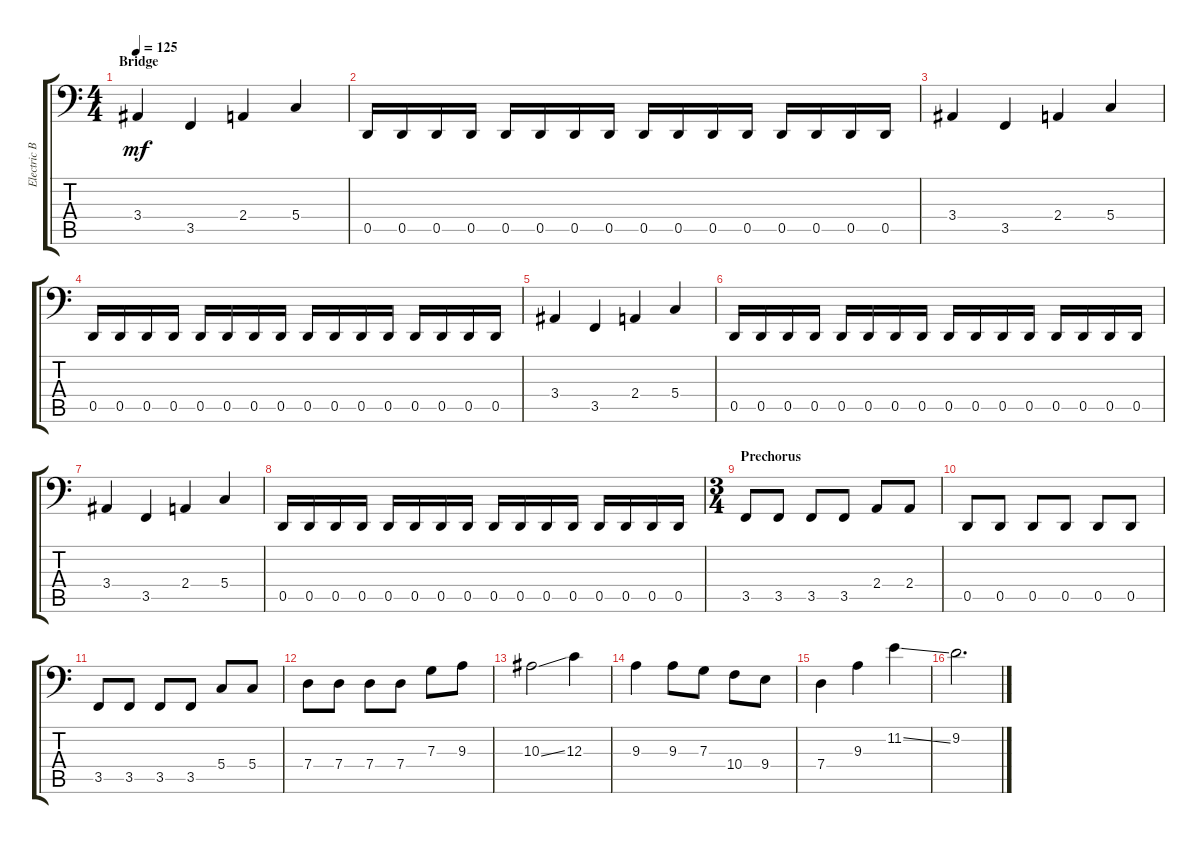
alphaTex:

\track ("Electric Bass" "Electric B") {instrument electricbassfinger}
\staff {score tabs}
\tuning (Bb2 F2 C2 G1 D1 G0) {hide}
\ts (4 4)
\section ("" "Bridge")
\tempo 125
\clef f4
\ks c
3.4.4{dy mf} 3.5.4 2.4.4 5.4.4 |
0.5.16 0.5.16 0.5.16 0.5.16 0.5.16 0.5.16 0.5.16 0.5.16 0.5.16 0.5.16 0.5.16 0.5.16 0.5.16 0.5.16 0.5.16 0.5.16 |
3.4.4 3.5.4 2.4.4 5.4.4 |
0.5.16 0.5.16 0.5.16 0.5.16 0.5.16 0.5.16 0.5.16 0.5.16 0.5.16 0.5.16 0.5.16 0.5.16 0.5.16 0.5.16 0.5.16 0.5.16 |
3.4.4 3.5.4 2.4.4 5.4.4 |
0.5.16 0.5.16 0.5.16 0.5.16 0.5.16 0.5.16 0.5.16 0.5.16 0.5.16 0.5.16 0.5.16 0.5.16 0.5.16 0.5.16 0.5.16 0.5.16 |
3.4.4 3.5.4 2.4.4 5.4.4 |
0.5.16 0.5.16 0.5.16 0.5.16 0.5.16 0.5.16 0.5.16 0.5.16 0.5.16 0.5.16 0.5.16 0.5.16 0.5.16 0.5.16 0.5.16 0.5.16 |
\ts (3 4)
\section ("" "Prechorus")
3.5.8 3.5.8 3.5.8 3.5.8 2.4.8 2.4.8 |
0.5.8 0.5.8 0.5.8 0.5.8 0.5.8 0.5.8 |
3.5.8 3.5.8 3.5.8 3.5.8 5.4.8 5.4.8 |
7.4.8 7.4.8 7.4.8 7.4.8 7.3.8 9.3.8 |
10.3{ss}.2 12.3.4 |
9.3.4 9.3.8 7.3.8 10.4.8 9.4.8 |
7.4.4 9.3.4 11.2{ss}.4 |
9.2.2{d}
